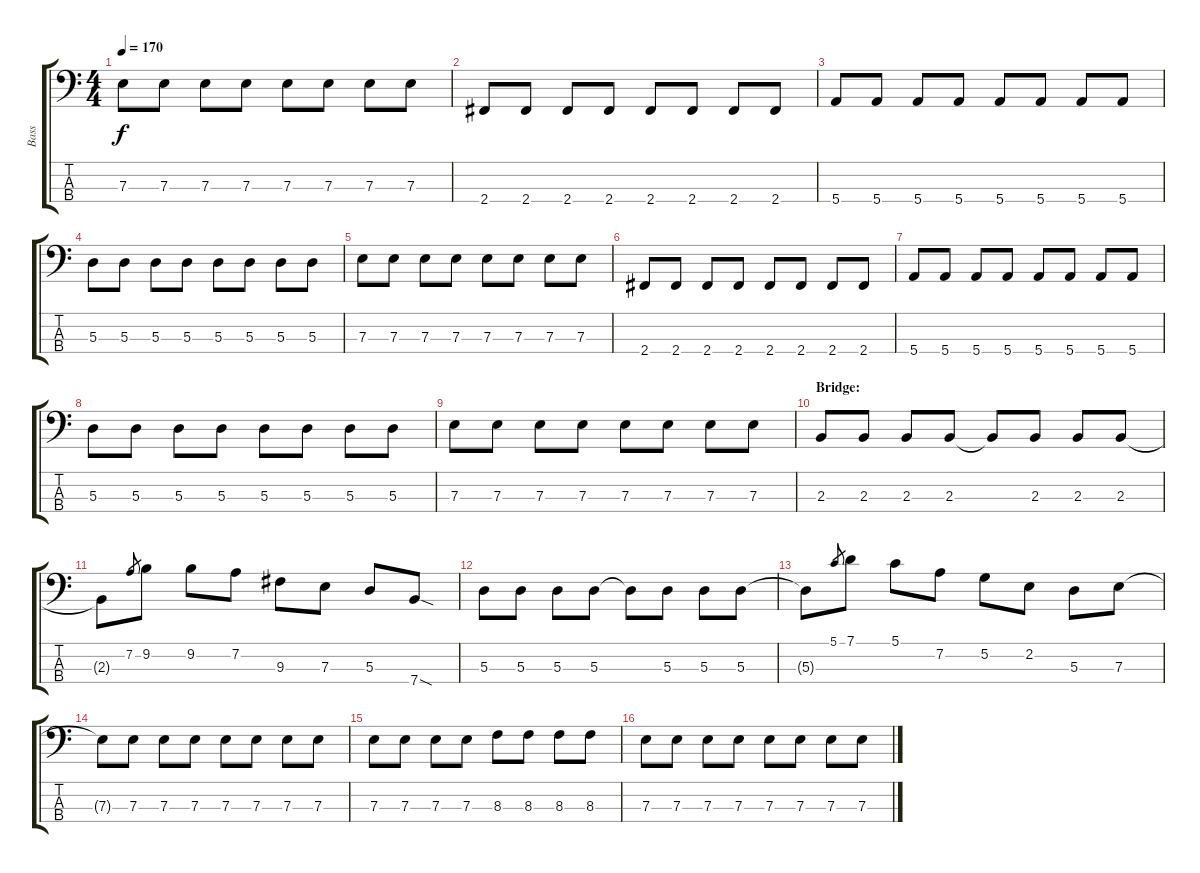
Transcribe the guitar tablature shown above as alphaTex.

\track ("Bass" "Bass") {instrument electricbasspick}
\staff {score tabs}
\tuning (G2 D2 A1 E1) {hide}
\ts (4 4)
\tempo 170
\clef f4
\ks c
7.3.8{dy f} 7.3.8 7.3.8 7.3.8 7.3.8 7.3.8 7.3.8 7.3.8 |
2.4.8 2.4.8 2.4.8 2.4.8 2.4.8 2.4.8 2.4.8 2.4.8 |
5.4.8 5.4.8 5.4.8 5.4.8 5.4.8 5.4.8 5.4.8 5.4.8 |
5.3.8 5.3.8 5.3.8 5.3.8 5.3.8 5.3.8 5.3.8 5.3.8 |
7.3.8 7.3.8 7.3.8 7.3.8 7.3.8 7.3.8 7.3.8 7.3.8 |
2.4.8 2.4.8 2.4.8 2.4.8 2.4.8 2.4.8 2.4.8 2.4.8 |
5.4.8 5.4.8 5.4.8 5.4.8 5.4.8 5.4.8 5.4.8 5.4.8 |
5.3.8 5.3.8 5.3.8 5.3.8 5.3.8 5.3.8 5.3.8 5.3.8 |
7.3.8 7.3.8 7.3.8 7.3.8 7.3.8 7.3.8 7.3.8 7.3.8 |
\section ("" "Bridge:")
2.3.8 2.3.8 2.3.8 2.3.8 2.3{t}.8 2.3.8 2.3.8 2.3.8 |
2.3{t}.8 7.2.8{gr} 9.2.8 9.2.8 7.2.8 9.3.8 7.3.8 5.3.8 7.4{sod}.8 |
5.3.8 5.3.8 5.3.8 5.3.8 5.3{t}.8 5.3.8 5.3.8 5.3.8 |
5.3{t}.8 5.1.8{gr} 7.1.8 5.1.8 7.2.8 5.2.8 2.2.8 5.3.8 7.3.8 |
7.3{t}.8 7.3.8 7.3.8 7.3.8 7.3.8 7.3.8 7.3.8 7.3.8 |
7.3.8 7.3.8 7.3.8 7.3.8 8.3.8 8.3.8 8.3.8 8.3.8 |
7.3.8 7.3.8 7.3.8 7.3.8 7.3.8 7.3.8 7.3.8 7.3.8
